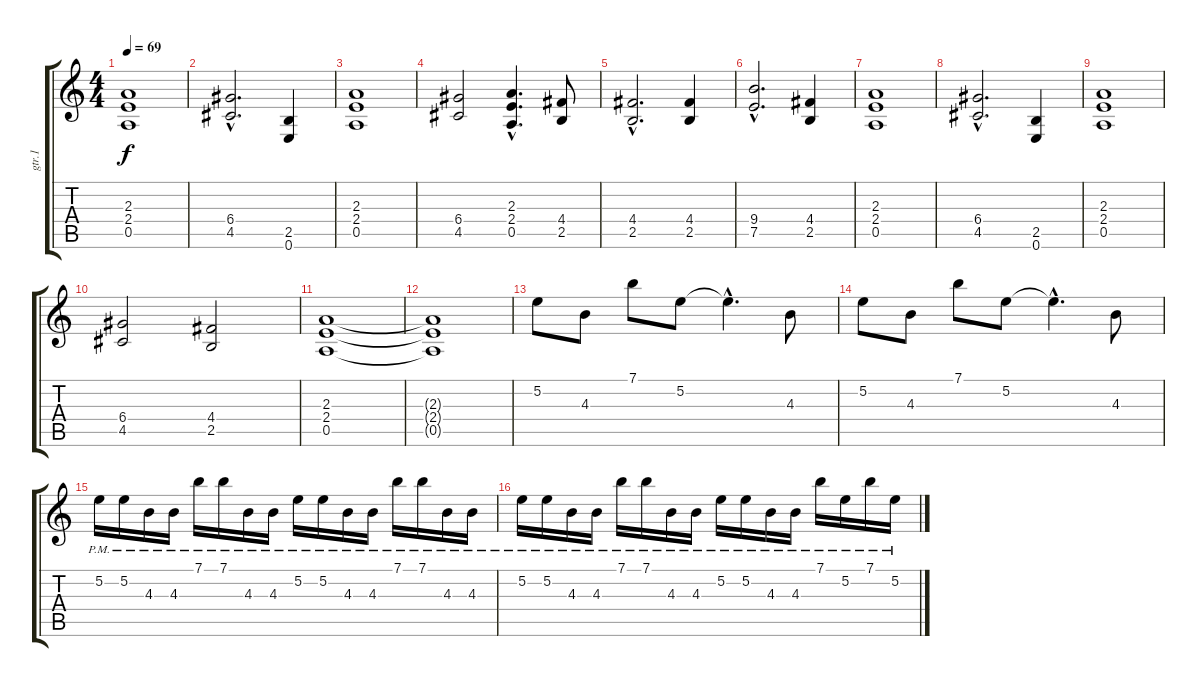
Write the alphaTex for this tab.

\track ("gtr.1" "gtr.1") {instrument overdrivenguitar}
\staff {score tabs}
\tuning (E4 B3 G3 D3 A2 E2) {hide}
\ts (4 4)
\tempo 69
\clef g2
\ks c
(2.3 2.4 0.5).1{dy f} |
(6.4{hac} 4.5{hac}).2{d} (2.5 0.6).4 |
(2.3 2.4 0.5).1 |
(6.4 4.5).2 (2.3{hac} 2.4{hac} 0.5{hac}).4{d} (4.4 2.5).8 |
(4.4{hac} 2.5{hac}).2{d} (4.4 2.5).4 |
(9.4{hac} 7.5{hac}).2{d} (4.4 2.5).4 |
(2.3 2.4 0.5).1 |
(6.4{hac} 4.5{hac}).2{d} (2.5 0.6).4 |
(2.3 2.4 0.5).1 |
(6.4 4.5).2 (4.4 2.5).2 |
(2.3 2.4 0.5).1 |
(2.3{t} 2.4{t} 0.5{t}).1 |
5.2.8 4.3.8 7.1.8 5.2.8 5.2{hac t}.4{d} 4.3.8 |
5.2.8 4.3.8 7.1.8 5.2.8 5.2{hac t}.4{d} 4.3.8 |
5.2{pm}.16 5.2{pm}.16 4.3{pm}.16 4.3{pm}.16 7.1{pm}.16 7.1{pm}.16 4.3{pm}.16 4.3{pm}.16 5.2{pm}.16 5.2{pm}.16 4.3{pm}.16 4.3{pm}.16 7.1{pm}.16 7.1{pm}.16 4.3{pm}.16 4.3{pm}.16 |
5.2{pm}.16 5.2{pm}.16 4.3{pm}.16 4.3{pm}.16 7.1{pm}.16 7.1{pm}.16 4.3{pm}.16 4.3{pm}.16 5.2{pm}.16 5.2{pm}.16 4.3{pm}.16 4.3{pm}.16 7.1{pm}.16 5.2{pm}.16 7.1{pm}.16 5.2{pm}.16
